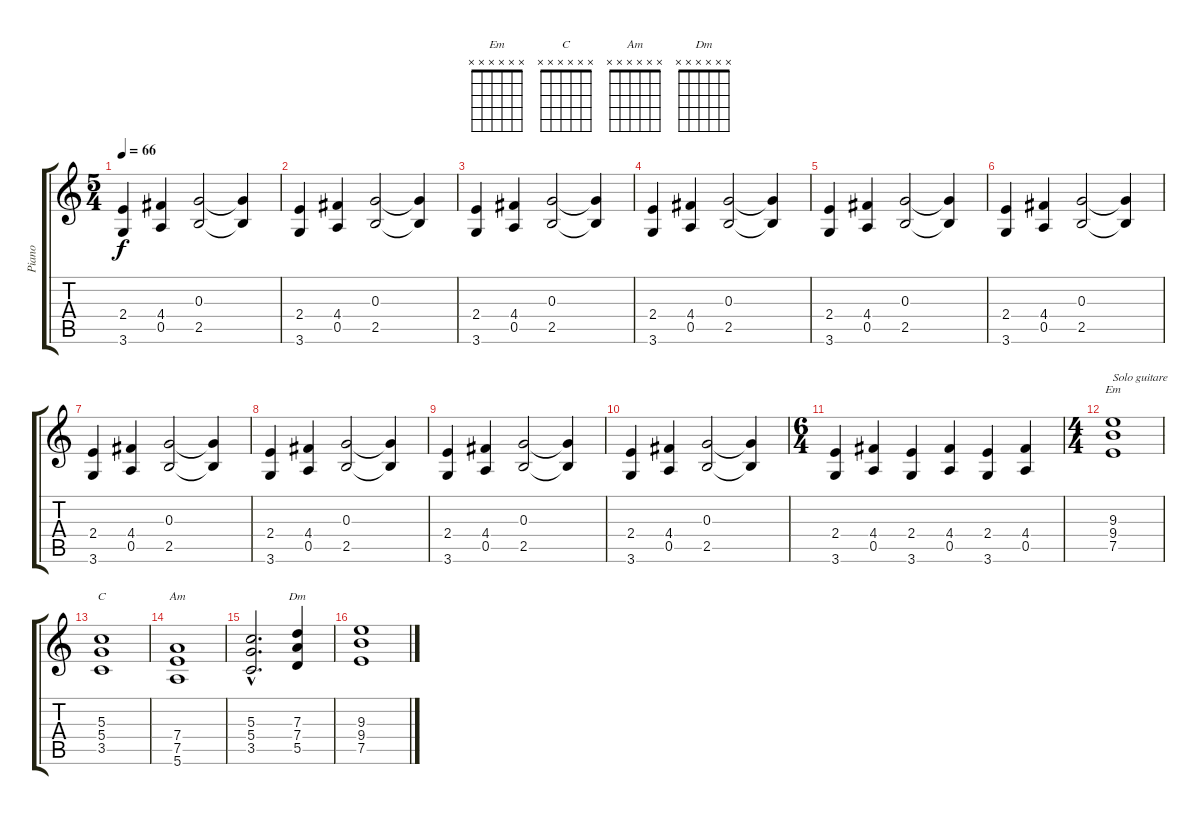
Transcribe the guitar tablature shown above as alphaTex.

\track ("Piano" "Piano") {instrument acousticgrandpiano}
\staff {score tabs}
\tuning (E5 B4 G4 D4 A3 E3) {hide}
\chord ("Em" x x x x x x) {firstfret 0}
\chord ("C" x x x x x x) {firstfret 0}
\chord ("Am" x x x x x x) {firstfret 0}
\chord ("Dm" x x x x x x) {firstfret 0}
\ts (5 4)
\tempo 66
\clef g2
\ks c
(2.4 3.6).4{dy f} (4.4 0.5).4 (0.3 2.5).2 (0.3{t} 2.5{t}).4 |
(2.4 3.6).4 (4.4 0.5).4 (0.3 2.5).2 (0.3{t} 2.5{t}).4 |
(2.4 3.6).4 (4.4 0.5).4 (0.3 2.5).2 (0.3{t} 2.5{t}).4 |
(2.4 3.6).4 (4.4 0.5).4 (0.3 2.5).2 (0.3{t} 2.5{t}).4 |
(2.4 3.6).4 (4.4 0.5).4 (0.3 2.5).2 (0.3{t} 2.5{t}).4 |
(2.4 3.6).4 (4.4 0.5).4 (0.3 2.5).2 (0.3{t} 2.5{t}).4 |
(2.4 3.6).4 (4.4 0.5).4 (0.3 2.5).2 (0.3{t} 2.5{t}).4 |
(2.4 3.6).4 (4.4 0.5).4 (0.3 2.5).2 (0.3{t} 2.5{t}).4 |
(2.4 3.6).4 (4.4 0.5).4 (0.3 2.5).2 (0.3{t} 2.5{t}).4 |
(2.4 3.6).4 (4.4 0.5).4 (0.3 2.5).2 (0.3{t} 2.5{t}).4 |
\ts (6 4)
(2.4 3.6).4 (4.4 0.5).4 (2.4 3.6).4 (4.4 0.5).4 (2.4 3.6).4 (4.4 0.5).4 |
\ts (4 4)
(9.3 9.4 7.5).1{ch "Em" txt "Solo guitare"} |
(5.3 5.4 3.5).1{ch "C"} |
(7.4 7.5 5.6).1{ch "Am"} |
(5.3{hac} 5.4{hac} 3.5{hac}).2{d} (7.3 7.4 5.5).4{ch "Dm"} |
(9.3 9.4 7.5).1
